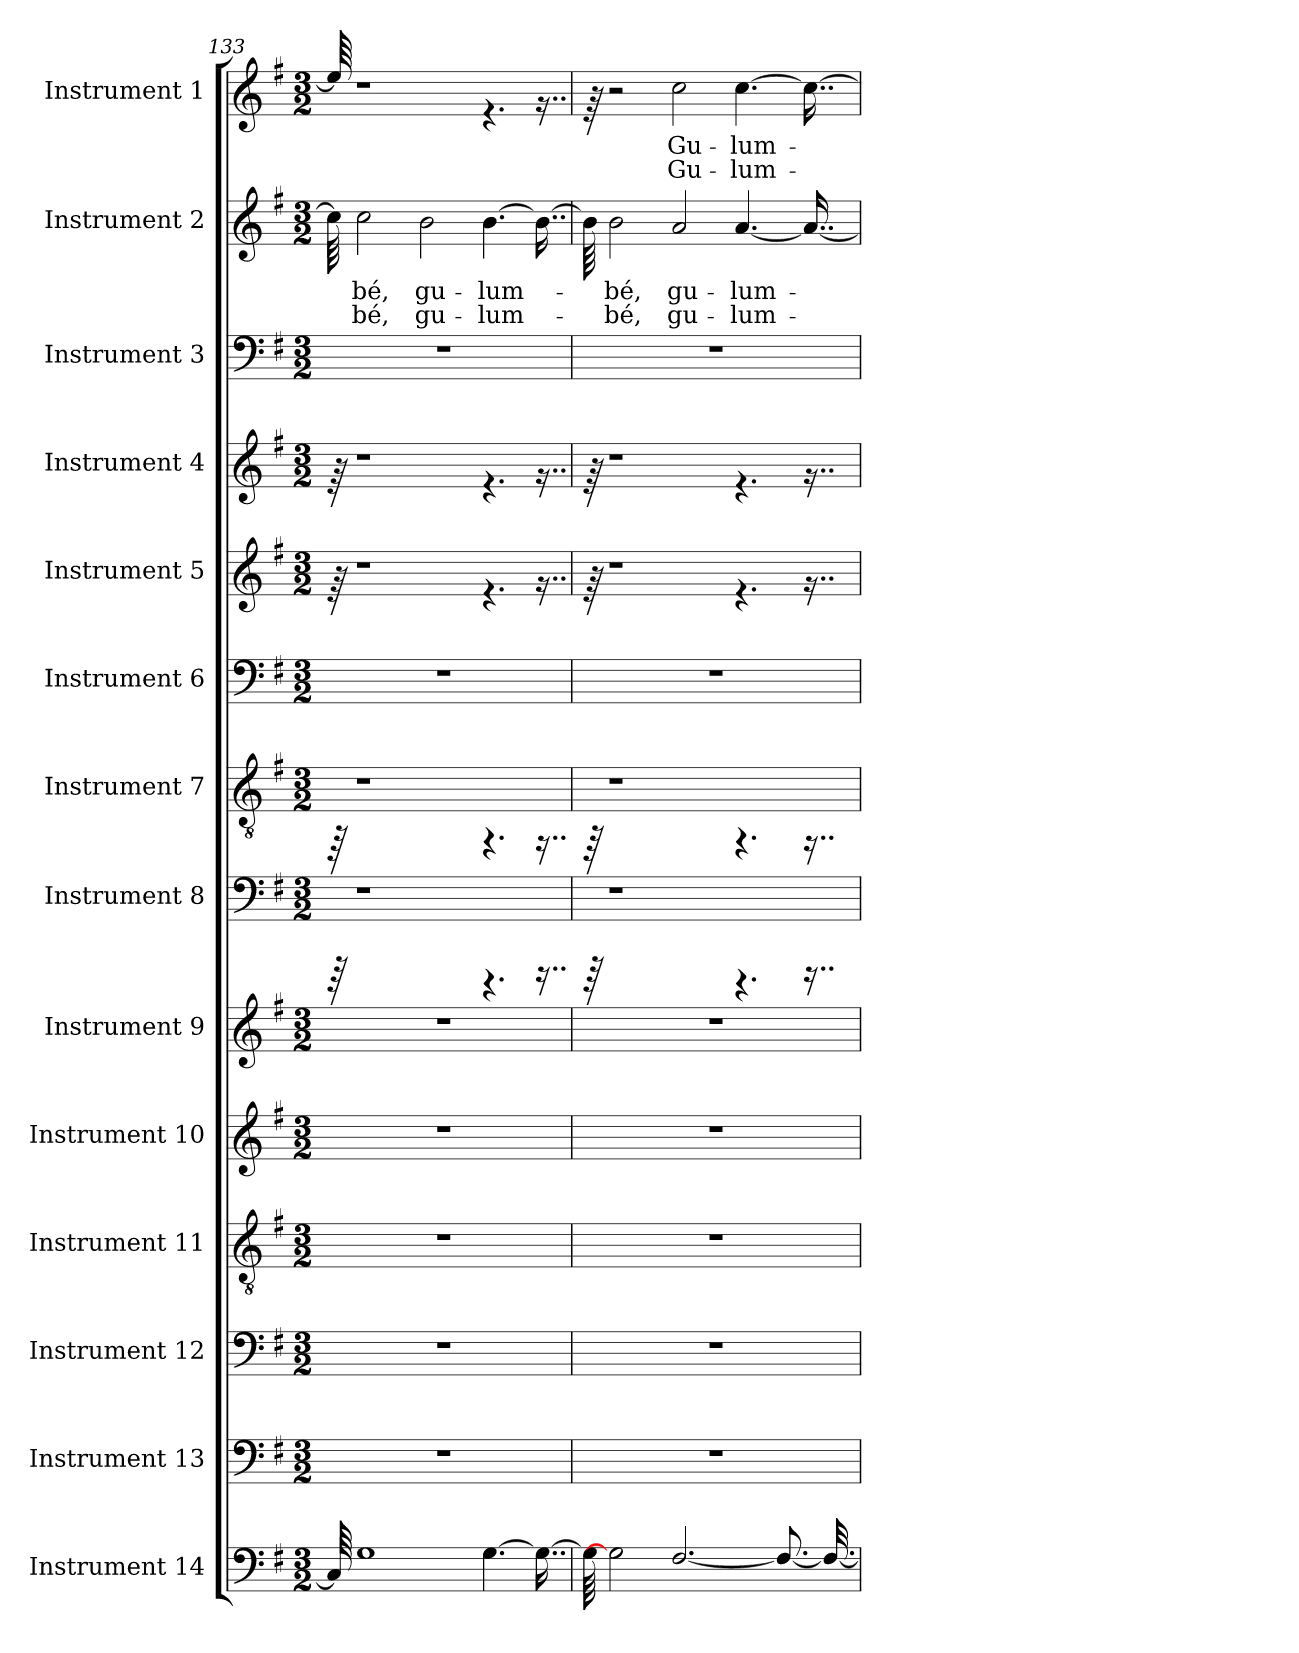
**kern	**kern	**kern	**kern	**kern	**kern	**kern	**kern	**kern	**kern	**kern	**kern	**kern	**text	**text	**kern	**text	**text
*part14	*part13	*part12	*part11	*part10	*part9	*part8	*part7	*part6	*part5	*part4	*part3	*part2	*part2	*part2	*part1	*part1	*part1
*staff14	*staff13	*staff12	*staff11	*staff10	*staff9	*staff8	*staff7	*staff6	*staff5	*staff4	*staff3	*staff2	*staff2	*staff2	*staff1	*staff1	*staff1
*I"Instrument 14	*I"Instrument 13	*I"Instrument 12	*I"Instrument 11	*I"Instrument 10	*I"Instrument 9	*I"Instrument 8	*I"Instrument 7	*I"Instrument 6	*I"Instrument 5	*I"Instrument 4	*I"Instrument 3	*I"Instrument 2	*	*	*I"Instrument 1	*	*
*clefF4	*clefF4	*clefF4	*clefGv2	*clefG2	*clefG2	*clefF4	*clefGv2	*clefF4	*clefG2	*clefG2	*clefF4	*clefG2	*	*	*clefG2	*	*
*k[f#]	*k[f#]	*k[f#]	*k[f#]	*k[f#]	*k[f#]	*k[f#]	*k[f#]	*k[f#]	*k[f#]	*k[f#]	*k[f#]	*k[f#]	*	*	*k[f#]	*	*
*G:	*G:	*G:	*G:	*G:	*G:	*G:	*G:	*G:	*G:	*G:	*G:	*G:	*	*	*G:	*	*
*M3/2	*M3/2	*M3/2	*M3/2	*M3/2	*M3/2	*M3/2	*M3/2	*M3/2	*M3/2	*M3/2	*M3/2	*M3/2	*	*	*M3/2	*	*
=133	=133	=133	=133	=133	=133	=133	=133	=133	=133	=133	=133	=133	=133	=133	=133	=133	=133
64C/]	1.r	1.r	1.r	1.r	1.r	64rCCC	64rFF	1.r	64rf	64rf	1.r	64cc\]	.	.	64ee/]	.	.
!	!	!	!	!	!	!	!	!	!	!	!	!	!LO:LY:b:rj	!LO:LY:b:rj	!	!	!
1G	.	.	.	.	.	1r	1r	.	1r	1r	.	2cc\	-bé,	bé,	1r	.	.
!	!	!	!	!	!	!	!	!	!	!	!	!	!LO:LY:b:rj	!LO:LY:b:rj	!	!	!
.	.	.	.	.	.	.	.	.	.	.	.	2b\	gu-	-gu-	.	.	.
!	!	!	!	!	!	!	!	!	!	!	!	!	!LO:LY:b:rj	!LO:LY:b:rj	!	!	!
[>4.G\	.	.	.	.	.	4.rCCC	4.rFF	.	4.rf	4.rf	.	[>4.b\	-lum-	-lum-	4.rf	.	.
16..G\_>	.	.	.	.	.	16..rCCC	16..rFF	.	16..rf	16..rf	.	16..b\_>	.	.	16..rf	.	.
=134	=134	=134	=134	=134	=134	=134	=134	=134	=134	=134	=134	=134	=134	=134	=134	=134	=134
64G\]	1.r	1.r	1.r	1.r	1.r	64rCCC	64rFF	1.r	64rf	64rf	1.r	64b\]	.	.	64rf	.	.
!	!	!	!	!	!	!	!	!	!	!	!	!	!LO:LY:b:rj	!LO:LY:b:rj	!	!	!
2G\]	.	.	.	.	.	1r	1r	.	1r	1r	.	2b\	-bé,	bé,	2r	.	.
!	!	!	!	!	!	!	!	!	!	!	!	!	!LO:LY:b:rj	!LO:LY:b:rj	!	!LO:LY:b:cj	!LO:LY:b:cj
[<2.F#/	.	.	.	.	.	.	.	.	.	.	.	2a/	gu-	-gu-	2cc\	Gu-	-Gu-
!	!	!	!	!	!	!	!	!	!	!	!	!	!LO:LY:b:rj	!LO:LY:b:rj	!	!LO:LY:b:cj	!LO:LY:b:cj
.	.	.	.	.	.	4.rCCC	4.rFF	.	4.rf	4.rf	.	[<4.a/	-lum-	-lum-	[>4.cc\	-lum-	-lum-
8.F#/_<	.	.	.	.	.	.	.	.	.	.	.	.	.	.	.	.	.
.	.	.	.	.	.	16..rCCC	16..rFF	.	16..rf	16..rf	.	16..a/_<	.	.	16..cc\_>	.	.
32.F#/_<	.	.	.	.	.	.	.	.	.	.	.	.	.	.	.	.	.
=	=	=	=	=	=	=	=	=	=	=	=	=	=	=	=	=	=
*-	*-	*-	*-	*-	*-	*-	*-	*-	*-	*-	*-	*-	*-	*-	*-	*-	*-
